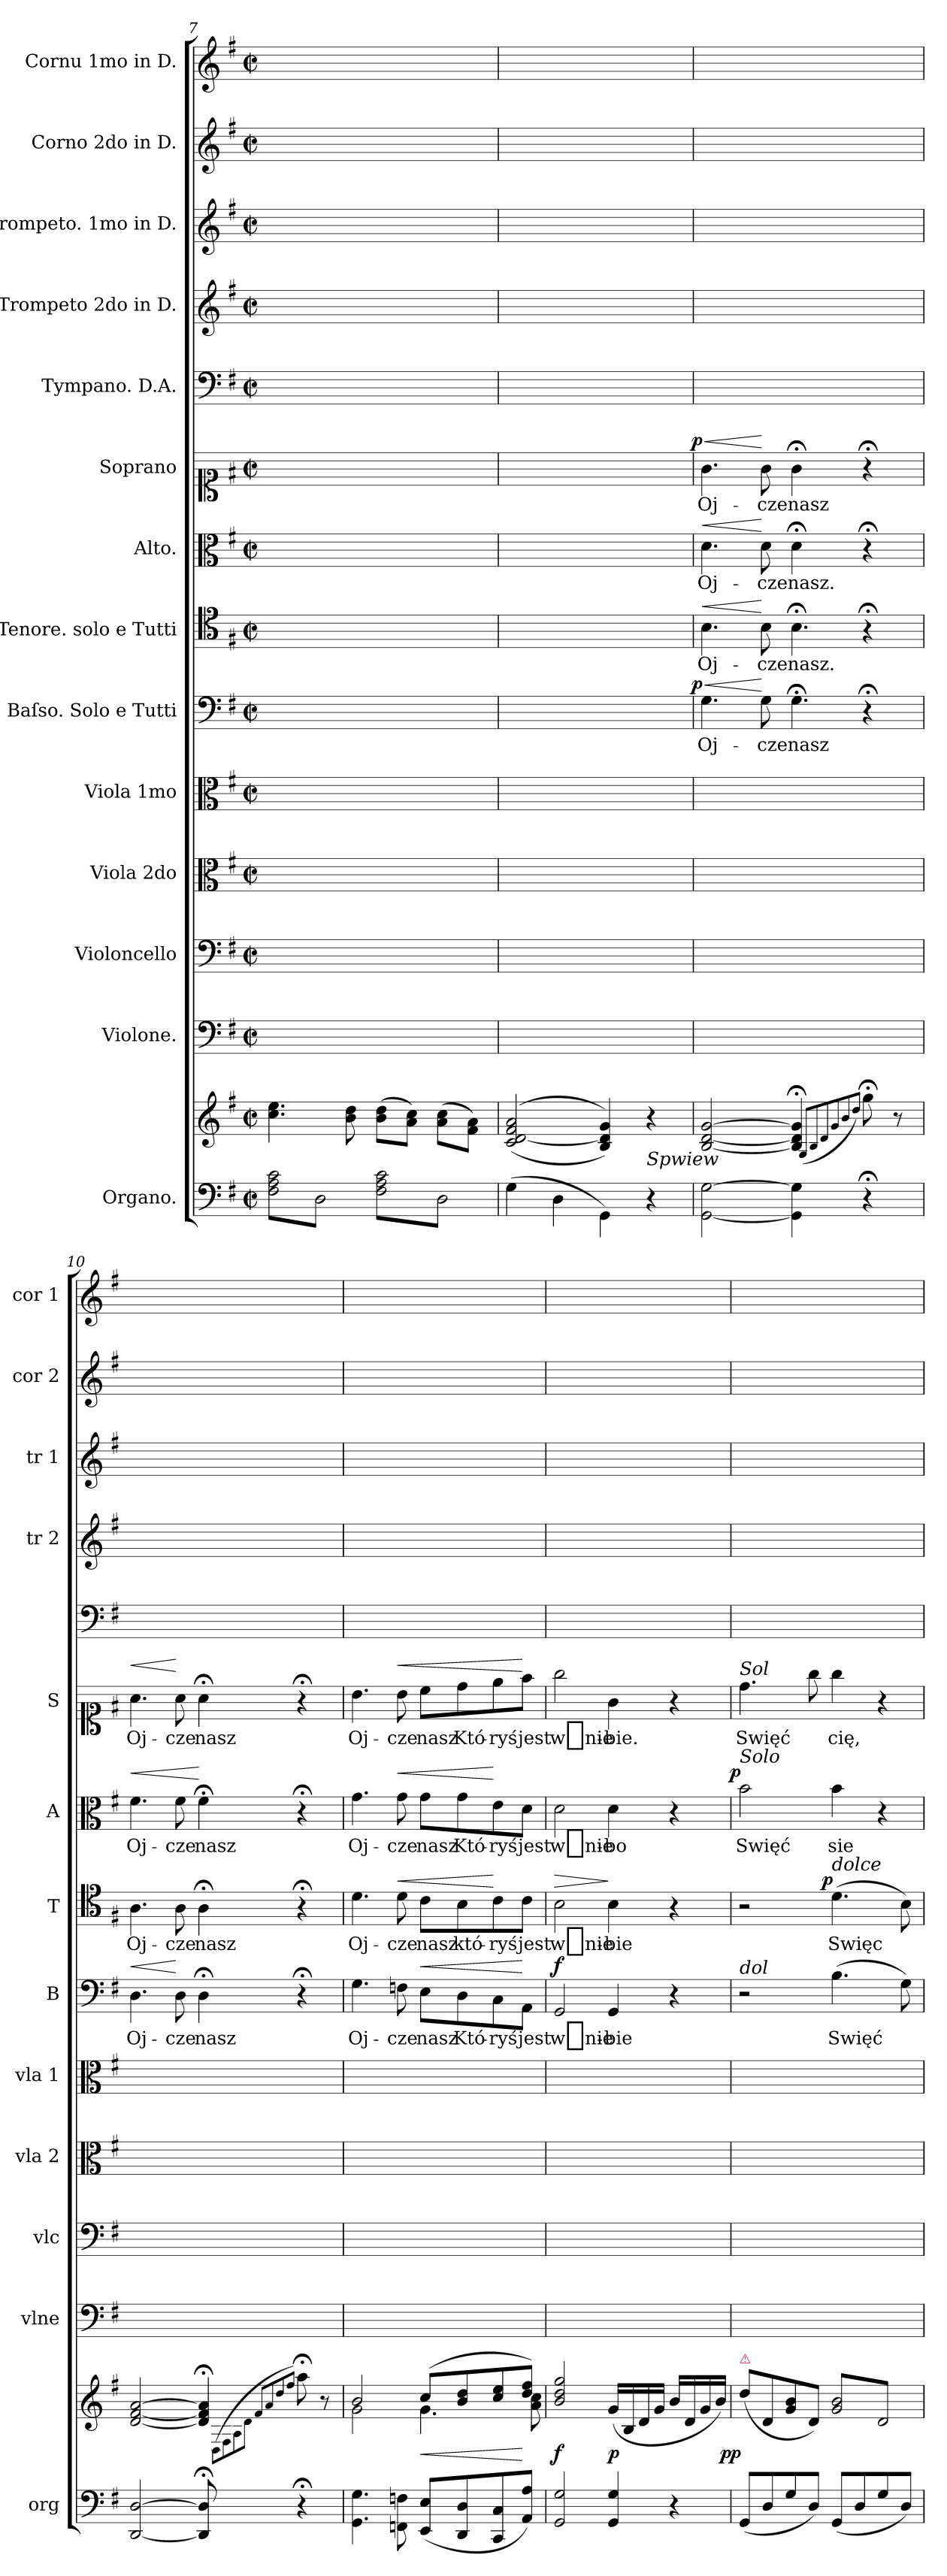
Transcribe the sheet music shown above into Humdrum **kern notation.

**kern	**kern	**dynam	**kern	**kern	**kern	**kern	**kern	**text	**dynam	**kern	**text	**dynam	**kern	**text	**dynam	**kern	**text	**dynam	**kern	**kern	**kern	**kern	**kern
*part14	*part14	*part14	*part13	*part12	*part11	*part10	*part9	*part9	*part9	*part8	*part8	*part8	*part7	*part7	*part7	*part6	*part6	*part6	*part5	*part4	*part3	*part2	*part1
*staff15	*staff14	*staff14/15	*staff13	*staff12	*staff11	*staff10	*staff9	*staff9	*staff9	*staff8	*staff8	*staff8	*staff7	*staff7	*staff7	*staff6	*staff6	*staff6	*staff5	*staff4	*staff3	*staff2	*staff1
*I"Organo.	*	*	*I"Violone.	*I"Violoncello	*I"Viola 2do	*I"Viola 1mo	*I"Baſso. Solo e Tutti	*	*	*I"Tenore. solo e Tutti	*	*	*I"Alto.	*	*	*I"Soprano	*	*	*I"Tympano. D.A.	*I"Trompeto 2do in D.	*I"Trompeto. 1mo in D.	*I"Corno 2do in D.	*I"Cornu 1mo in D.
*I'org	*	*	*I'vlne	*I'vlc	*I'vla 2	*I'vla 1	*I'B	*	*	*I'T	*	*	*I'A	*	*	*I'S	*	*	*	*I'tr 2	*I'tr 1	*I'cor 2	*I'cor 1
*clefF4	*clefG2	*	*clefF4	*clefF4	*clefC3	*clefC3	*clefF4	*	*	*clefC4	*	*	*clefC3	*	*	*clefC1	*	*	*clefF4	*clefG2	*clefG2	*clefG2	*clefG2
*k[f#]	*k[f#]	*	*k[f#]	*k[f#]	*k[f#]	*k[f#]	*k[f#]	*	*	*k[f#]	*	*	*k[f#]	*	*	*k[f#]	*	*	*k[f#]	*k[f#]	*k[f#]	*k[f#]	*k[f#]
*G:	*G:	*	*G:	*G:	*G:	*G:	*G:	*	*	*G:	*	*	*G:	*	*	*G:	*	*	*G:	*G:	*G:	*G:	*G:
*M2/2	*M2/2	*	*M2/2	*M2/2	*M2/2	*M2/2	*M2/2	*	*	*M2/2	*	*	*M2/2	*	*	*M2/2	*	*	*M2/2	*M2/2	*M2/2	*M2/2	*M2/2
*met(c|)	*met(c|)	*	*met(c|)	*met(c|)	*met(c|)	*met(c|)	*met(c|)	*	*	*met(c|)	*	*	*met(c|)	*	*	*met(c|)	*	*	*met(c|)	*met(c|)	*met(c|)	*met(c|)	*met(c|)
=7	=7	=7	=7	=7	=7	=7	=7	=7	=7	=7	=7	=7	=7	=7	=7	=7	=7	=7	=7	=7	=7	=7	=7
*tremolo	*	*	*	*	*	*	*	*	*	*	*	*	*	*	*	*	*	*	*	*	*	*	*
(8F#\ 8A\ 8c\L	4.cc\ 4.ee\	.	1ryy	1ryy	1ryy	1ryy	1ryy	.	.	1ryy	.	.	1ryy	.	.	1ryy	.	.	1ryy	1ryy	1ryy	1ryy	1ryy
8D\)	.	.	.	.	.	.	.	.	.	.	.	.	.	.	.	.	.	.	.	.	.	.	.
8F#\ 8A\ 8c\	.	.	.	.	.	.	.	.	.	.	.	.	.	.	.	.	.	.	.	.	.	.	.
8D\)J	8b\ 8dd\	.	.	.	.	.	.	.	.	.	.	.	.	.	.	.	.	.	.	.	.	.	.
(8F#\ 8A\ 8c\L	(8b\ 8dd\L	.	.	.	.	.	.	.	.	.	.	.	.	.	.	.	.	.	.	.	.	.	.
8D\)	8a\ 8cc\J)	.	.	.	.	.	.	.	.	.	.	.	.	.	.	.	.	.	.	.	.	.	.
8F#\ 8A\ 8c\	(8a\ 8cc\L	.	.	.	.	.	.	.	.	.	.	.	.	.	.	.	.	.	.	.	.	.	.
8D\)J	8f#\ 8a\J)	.	.	.	.	.	.	.	.	.	.	.	.	.	.	.	.	.	.	.	.	.	.
*Xtremolo	*	*	*	*	*	*	*	*	*	*	*	*	*	*	*	*	*	*	*	*	*	*	*
=8	=8	=8	=8	=8	=8	=8	=8	=8	=8	=8	=8	=8	=8	=8	=8	=8	=8	=8	=8	=8	=8	=8	=8
(4G\	(<(>2c/ [2d/ 2f#/ 2a/	.	1ryy	1ryy	1ryy	1ryy	1ryy	.	.	1ryy	.	.	1ryy	.	.	1ryy	.	.	1ryy	1ryy	1ryy	1ryy	1ryy
.	.	.	.	.	.	.	.	.	.	.	.	.	.	.	.	.	.	.	.	.	.	.	.
4D\	.	.	.	.	.	.	.	.	.	.	.	.	.	.	.	.	.	.	.	.	.	.	.
4GG\)	4B/ 4d]/ 4g/))	.	.	.	.	.	.	.	.	.	.	.	.	.	.	.	.	.	.	.	.	.	.
!	!LO:TX:b:i:t=Spwiew	!	!	!	!	!	!	!	!	!	!	!	!	!	!	!	!	!	!	!	!	!	!
4r	4r	.	.	.	.	.	.	.	.	.	.	.	.	.	.	.	.	.	.	.	.	.	.
=9	=9	=9	=9	=9	=9	=9	=9	=9	=9	=9	=9	=9	=9	=9	=9	=9	=9	=9	=9	=9	=9	=9	=9
!	!	!	!	!	!	!	!	!	!LO:HP:a	!	!	!LO:HP:a	!	!	!LO:HP:a	!	!	!LO:HP:a	!	!	!	!	!
!	!	!	!	!	!	!	!	!	!LO:DY:n=1:b:rj	!	!	!LO:DY:n=1:a:rj	!	!	!	!	!	!LO:DY:n=1:a:rj	!	!	!	!	!
[2GG\ [2G\	[2B/ [2d/ [2g/	.	1ryy	1ryy	1ryy	1ryy	4.G\	Oj-	< p	4.B\	Oj-	< p&colon;	4.d\	Oj-	<	4.g\	Oj-	< p	1ryy	1ryy	1ryy	1ryy	1ryy
.	.	.	.	.	.	.	8G\	-cze	[	8B\	-cze	[	8d\	-cze	[	8g\	-cze	[	.	.	.	.	.
!	!	!	!	!	!	!	!LO:N:vis=4.	!	!	!LO:N:vis=4.	!	!	!	!	!	!	!	!	!	!	!	!	!
4GG]\ 4G]\	4B];</ 4d];</ 4g];</	.	.	.	.	.	4G;<\	nasz	.	4B;<\	nasz.	.	4d;<\	nasz.	.	4g;<\	nasz	.	.	.	.	.	.
.	(8qqG/L	.	.	.	.	.	.	.	.	.	.	.	.	.	.	.	.	.	.	.	.	.	.
.	8qqB/	.	.	.	.	.	.	.	.	.	.	.	.	.	.	.	.	.	.	.	.	.	.
.	8qqd/	.	.	.	.	.	.	.	.	.	.	.	.	.	.	.	.	.	.	.	.	.	.
.	8qqg\	.	.	.	.	.	.	.	.	.	.	.	.	.	.	.	.	.	.	.	.	.	.
.	8qqb\	.	.	.	.	.	.	.	.	.	.	.	.	.	.	.	.	.	.	.	.	.	.
.	8qqdd\J)	.	.	.	.	.	.	.	.	.	.	.	.	.	.	.	.	.	.	.	.	.	.
4r;<	8gg;<\	.	.	.	.	.	4r;<	.	.	4r;<	.	.	4r;<	.	.	4r;<	.	.	.	.	.	.	.
.	8r	.	.	.	.	.	.	.	.	.	.	.	.	.	.	.	.	.	.	.	.	.	.
=10	=10	=10	=10	=10	=10	=10	=10	=10	=10	=10	=10	=10	=10	=10	=10	=10	=10	=10	=10	=10	=10	=10	=10
!	!	!	!	!	!	!	!	!	!LO:HP:a	!	!	!	!	!	!LO:HP:a	!	!	!LO:HP:a	!	!	!	!	!
[2DD/ [2D/	[2d/ [2f#/ [2a/	.	1ryy	1ryy	1ryy	1ryy	4.D\	Oj-	<	4.A\	Oj-	.	4.f#\	Oj-	<	4.a\	Oj-	<	1ryy	1ryy	1ryy	1ryy	1ryy
.	.	.	.	.	.	.	8D\	-cze	[	8A\	-cze	.	8f#\	-cze	.	8a\	-cze	[	.	.	.	.	.
!LO:N:vis=8	!	!	!	!	!	!	!	!	!	!	!	!	!	!	!	!	!	!	!	!	!	!	!
4DD];</ 4D];</	4d];</ 4f#];</ 4a];</	.	.	.	.	.	4D;<\	nasz	.	4A;<\	nasz	.	4f#;<\	nasz	[	4a;<\	nasz	.	.	.	.	.	.
.	(8qqD\L	.	.	.	.	.	.	.	.	.	.	.	.	.	.	.	.	.	.	.	.	.	.
.	8qqF#\	.	.	.	.	.	.	.	.	.	.	.	.	.	.	.	.	.	.	.	.	.	.
.	8qqA\	.	.	.	.	.	.	.	.	.	.	.	.	.	.	.	.	.	.	.	.	.	.
.	8qqd\J	.	.	.	.	.	.	.	.	.	.	.	.	.	.	.	.	.	.	.	.	.	.
.	8qqf#/L	.	.	.	.	.	.	.	.	.	.	.	.	.	.	.	.	.	.	.	.	.	.
.	8qqa/	.	.	.	.	.	.	.	.	.	.	.	.	.	.	.	.	.	.	.	.	.	.
.	8qqdd/	.	.	.	.	.	.	.	.	.	.	.	.	.	.	.	.	.	.	.	.	.	.
.	8qqff#/J)	.	.	.	.	.	.	.	.	.	.	.	.	.	.	.	.	.	.	.	.	.	.
4r;<	8aa;<\	.	.	.	.	.	4r;<	.	.	4r;<	.	.	4r;<	.	.	4r;<	.	.	.	.	.	.	.
.	8r	.	.	.	.	.	.	.	.	.	.	.	.	.	.	.	.	.	.	.	.	.	.
=11	=11	=11	=11	=11	=11	=11	=11	=11	=11	=11	=11	=11	=11	=11	=11	=11	=11	=11	=11	=11	=11	=11	=11
*	*^	*	*	*	*	*	*	*	*	*	*	*	*	*	*	*	*	*	*	*	*	*	*
4.GG\ 4.G\	2b/	2g\	.	1ryy	1ryy	1ryy	1ryy	4.G\	Oj-	.	4.d\	Oj-	.	4.g\	Oj-	.	4.b\	Oj-	.	1ryy	1ryy	1ryy	1ryy	1ryy
!	!	!	!	!	!	!	!	!	!	!	!	!	!LO:HP:a	!	!	!LO:HP:a	!	!	!LO:HP:a	!	!	!	!	!
8FFn\ 8Fn\	.	.	.	.	.	.	.	8Fn\	-cze	.	8d\	-cze	<	8g\	-cze	<	8b\	-cze	<	.	.	.	.	.
!	!	!	!	!	!	!	!	!	!	!LO:HP:a	!	!	!	!	!	!	!	!	!	!	!	!	!	!
(8EE/ 8E/L	(8cc/L	4.g\	<	.	.	.	.	8E\L	nasz	<	8c\L	nasz	.	8g\L	nasz	.	8cc\L	nasz	.	.	.	.	.	.
8DD/ 8D/	8b/ 8dd/	.	.	.	.	.	.	8D\	Któ-	.	8B\	któ-	.	8g\	Któ-	.	8dd\	Któ-	.	.	.	.	.	.
8CC/ 8C/	8cc/ 8ee/	.	.	.	.	.	.	8C\	-ryś	.	8c\	-ryś	[	8e\	-ryś	[	8ee\	-ryś	.	.	.	.	.	.
8AA/ 8A/J)	8dd/ 8ff#/J)	8a\ 8cc\	[	.	.	.	.	8AA\J	jest	[	8c\J	jest	.	8d\J	jest	.	8ff#\J	jest	[	.	.	.	.	.
=12	=12	=12	=12	=12	=12	=12	=12	=12	=12	=12	=12	=12	=12	=12	=12	=12	=12	=12	=12	=12	=12	=12	=12	=12
!	!	!	!	!	!	!	!	!	!	!LO:DY:a	!	!	!LO:HP:a	!	!	!	!	!	!	!	!	!	!	!
*	*v	*v	*	*	*	*	*	*	*	*	*	*	*	*	*	*	*	*	*	*	*	*	*	*
2GG/ 2G/	2b/ 2dd/ 2gg/	f	1ryy	1ryy	1ryy	1ryy	2GG/	w_nie-	f	2B\	w_nie-	>	2d\	w_nie-	.	2gg\	w_nie-	.	1ryy	1ryy	1ryy	1ryy	1ryy
4GG/ 4G/	(16g/LL	p	.	.	.	.	4GG/	-bie	.	4B\	-bie	]	4d\	-bo	.	4g\	-bie.	.	.	.	.	.	.
.	16B/	.	.	.	.	.	.	.	.	.	.	.	.	.	.	.	.	.	.	.	.	.	.
.	16d/	.	.	.	.	.	.	.	.	.	.	.	.	.	.	.	.	.	.	.	.	.	.
.	16g/JJ	.	.	.	.	.	.	.	.	.	.	.	.	.	.	.	.	.	.	.	.	.	.
4r	16b/LL	.	.	.	.	.	4r	.	.	4r	.	.	4r	.	.	4r	.	.	.	.	.	.	.
.	16d/	.	.	.	.	.	.	.	.	.	.	.	.	.	.	.	.	.	.	.	.	.	.
.	16g/	.	.	.	.	.	.	.	.	.	.	.	.	.	.	.	.	.	.	.	.	.	.
.	16b/JJ)	.	.	.	.	.	.	.	.	.	.	.	.	.	.	.	.	.	.	.	.	.	.
=13	=13	=13	=13	=13	=13	=13	=13	=13	=13	=13	=13	=13	=13	=13	=13	=13	=13	=13	=13	=13	=13	=13	=13
!	!	!	!	!	!	!	!	!	!	!	!	!	!	!	!	!LO:TX:a:i:t=Sol	!	!	!	!	!	!	!
!	!	!	!	!	!	!	!	!	!	!	!	!	!LO:TX:a:i:t=Solo	!	!	!	!	!	!	!	!	!	!
!	!	!	!	!	!	!	!LO:TX:a:i:t=dol	!	!	!	!	!	!	!	!	!	!	!	!	!	!	!	!
!	!LO:TX:a:color=crimson:t=⚠	!	!	!	!	!	!	!	!	!	!	!	!	!	!	!	!	!	!	!	!	!	!
!	!	!LO:DY:rj	!	!	!	!	!	!	!	!	!	!	!	!	!LO:DY:b:rj	!	!	!	!	!	!	!	!
(8GG/L	(8dd\L	pp	1ryy	1ryy	1ryy	1ryy	2r	.	.	2r	.	.	2b\	Swięć	p	4.dd\	Swięć	.	1ryy	1ryy	1ryy	1ryy	1ryy
8D/	8d/	.	.	.	.	.	.	.	.	.	.	.	.	.	.	.	.	.	.	.	.	.	.
8G/	8g/ 8b/	.	.	.	.	.	.	.	.	.	.	.	.	.	.	.	.	.	.	.	.	.	.
8D/J)	8d/J)	.	.	.	.	.	.	.	.	.	.	.	.	.	.	8gg\	.	.	.	.	.	.	.
!	!	!	!	!	!	!	!	!	!	!LO:TX:a:i:t=dolce	!	!	!	!	!	!	!	!	!	!	!	!	!
!	!	!	!	!	!	!	!	!	!	!	!	!LO:DY:b:rj	!	!	!	!	!	!	!	!	!	!	!
*	*tremolo	*	*	*	*	*	*	*	*	*	*	*	*	*	*	*	*	*	*	*	*	*	*
(8GG/L	(8g/ 8b/L	.	.	.	.	.	(4.B\	Swięć	.	(4.d\	Swięc	p	4b\	sie	.	4gg\	cię,	.	.	.	.	.	.
8D/	8d/)	.	.	.	.	.	.	.	.	.	.	.	.	.	.	.	.	.	.	.	.	.	.
8G/	8g/ 8b/	.	.	.	.	.	.	.	.	.	.	.	4r	.	.	4r	.	.	.	.	.	.	.
8D/J)	8d/)J	.	.	.	.	.	8G\)	.	.	8B\)	.	.	.	.	.	.	.	.	.	.	.	.	.
*	*Xtremolo	*	*	*	*	*	*	*	*	*	*	*	*	*	*	*	*	*	*	*	*	*	*
.	.	.	.	.	.	.	.	.	.	.	.	.	.	.	.	.	.	.	.	.	.	.	.
.	.	.	.	.	.	.	.	.	.	.	.	.	.	.	.	.	.	.	.	.	.	.	.
=	=	=	=	=	=	=	=	=	=	=	=	=	=	=	=	=	=	=	=	=	=	=	=
*-	*-	*-	*-	*-	*-	*-	*-	*-	*-	*-	*-	*-	*-	*-	*-	*-	*-	*-	*-	*-	*-	*-	*-
